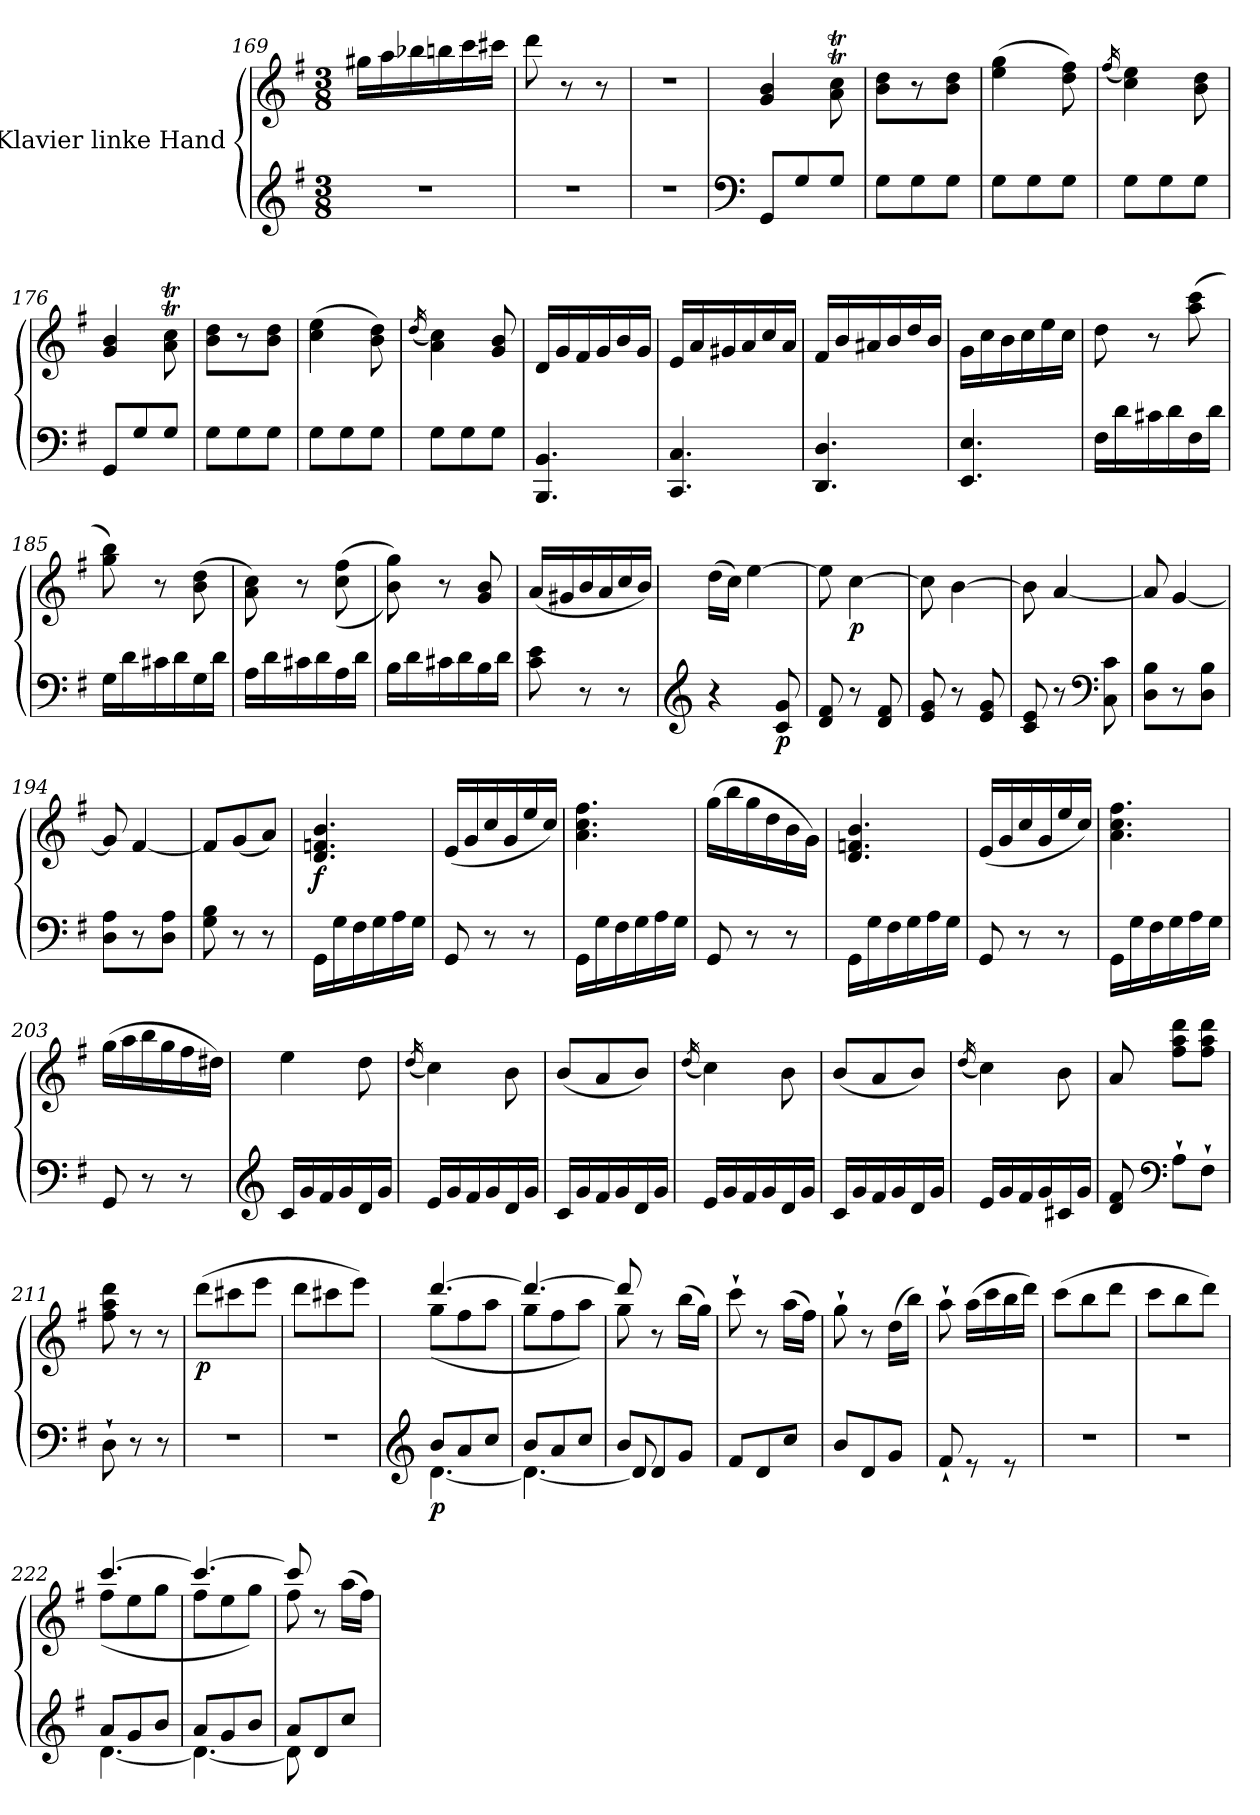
**kern	**kern	**dynam
*part1	*part1	*part1
*staff2	*staff1	*staff1/2
*I"Klavier linke Hand	*	*
*clefG2	*clefG2	*
*k[f#]	*k[f#]	*
*M3/8	*M3/8	*
=169	=169	=169
4.r	16gg#X\LL	.
.	16aa\	.
.	16bb-X\	.
.	16bbn\	.
.	16ccc\	.
.	16ccc#X\JJ	.
=170	=170	=170
4.r	8ddd\	.
.	8r	.
.	8r	.
=171	=171	=171
4.r	4.r	.
=172	=172	=172
*clefF4	*	*
8GG/L	4g/ 4b/	.
8G/	.	.
8G/J	8a\T 8cc\T	.
=173	=173	=173
8G\L	8b\ 8dd\L	.
8G\	8r	.
8G\J	8b\ 8dd\J	.
=174	=174	=174
8G\L	(>4ee\ 4gg\	.
8G\	.	.
8G\J	8dd\ 8ff#\)	.
=175	=175	=175
.	(<16qff#/	.
8G\L	4cc\ 4ee\)	.
8G\	.	.
8G\J	8b\ 8dd\	.
=176	=176	=176
8GG/L	4g/ 4b/	.
8G/	.	.
8G/J	8a\T 8cc\T	.
=177	=177	=177
8G\L	8b\ 8dd\L	.
8G\	8r	.
8G\J	8b\ 8dd\J	.
=178	=178	=178
8G\L	(>4cc\ 4ee\	.
8G\	.	.
8G\J	8b\ 8dd\)	.
=179	=179	=179
.	(<16qdd/	.
8G\L	4a\ 4cc\)	.
8G\	.	.
8G\J	8g/ 8b/	.
=180	=180	=180
4.BBB/ 4.BB/	16d/LL	.
.	16g/	.
.	16f#/	.
.	16g/	.
.	16b/	.
.	16g/JJ	.
=181	=181	=181
4.CC/ 4.C/	16e/LL	.
.	16a/	.
.	16g#X/	.
.	16a/	.
.	16cc/	.
.	16a/JJ	.
=182	=182	=182
4.DD/ 4.D/	16f#/LL	.
.	16b/	.
.	16a#X/	.
.	16b/	.
.	16dd/	.
.	16b/JJ	.
=183	=183	=183
4.EE/ 4.E/	16g\LL	.
.	16cc\	.
.	16b\	.
.	16cc\	.
.	16ee\	.
.	16cc\JJ	.
=184	=184	=184
16F#\LL	8dd\	.
16d\	.	.
16c#X\	8r	.
16d\	.	.
16F#\	(>8aa\ 8ccc\	.
16d\JJ	.	.
=185	=185	=185
16G\LL	8gg\ 8bb\)	.
16d\	.	.
16c#X\	8r	.
16d\	.	.
16G\	(>8b\ 8dd\	.
16d\JJ	.	.
=186	=186	=186
16A\LL	8a\ 8cc\)	.
16d\	.	.
16c#X\	8r	.
16d\	.	.
16A\	(<(>8cc\ 8ff#\	.
16d\JJ	.	.
=187	=187	=187
16B\LL	8b\ 8gg\))	.
16d\	.	.
16c#X\	8r	.
16d\	.	.
16B\	8g/ 8b/	.
16d\JJ	.	.
=188	=188	=188
8c\ 8e\	(<16a/LL	.
.	16g#X/	.
8r	16b/	.
.	16a/	.
8r	16cc/	.
.	16b/JJ)	.
=189	=189	=189
*clefG2	*	*
4r	(>16dd\LL	.
.	16cc\JJ)	.
.	[4ee\	.
!	!	!LO:DY:b=2
8c/ 8g/	.	p
=190	=190	=190
8d/ 8f#/	8ee\]	.
!	!	!LO:DY:b
8r	[4cc\	p
8d/ 8f#/	.	.
=191	=191	=191
8e/ 8g/	8cc\]	.
8r	[4b\	.
8e/ 8g/	.	.
=192	=192	=192
8c/ 8e/	8b\]	.
8r	[4a/	.
*clefF4	*	*
8C\ 8c\	.	.
=193	=193	=193
8D\ 8B\L	8a/]	.
8r	[4g/	.
8D\ 8B\J	.	.
=194	=194	=194
8D\ 8A\L	8g/]	.
8r	[4f#/	.
8D\ 8A\J	.	.
=195	=195	=195
8G\ 8B\	8f#/L]	.
8r	(<8g/	.
8r	8a/J)	.
=196	=196	=196
!	!	!LO:DY:b
16GG\LL	4.d/ 4.fn/ 4.b/	f
16G\	.	.
16F#\	.	.
16G\	.	.
16A\	.	.
16G\JJ	.	.
=197	=197	=197
8GG/	(<16e/LL	.
.	16g/	.
8r	16cc/	.
.	16g/	.
8r	16ee/	.
.	16cc/JJ)	.
=198	=198	=198
16GG\LL	4.a\ 4.cc\ 4.ff#\	.
16G\	.	.
16F#\	.	.
16G\	.	.
16A\	.	.
16G\JJ	.	.
=199	=199	=199
8GG/	(>16gg\LL	.
.	16bb\	.
8r	16gg\	.
.	16dd\	.
8r	16b\	.
.	16g\JJ)	.
=200	=200	=200
16GG\LL	4.d/ 4.fn/ 4.b/	.
16G\	.	.
16F#\	.	.
16G\	.	.
16A\	.	.
16G\JJ	.	.
=201	=201	=201
8GG/	(<16e/LL	.
.	16g/	.
8r	16cc/	.
.	16g/	.
8r	16ee/	.
.	16cc/JJ)	.
=202	=202	=202
16GG\LL	4.a\ 4.cc\ 4.ff#\	.
16G\	.	.
16F#\	.	.
16G\	.	.
16A\	.	.
16G\JJ	.	.
=203	=203	=203
8GG/	(>16gg\LL	.
.	16aa\	.
8r	16bb\	.
.	16gg\	.
8r	16ff#\	.
.	16dd#X\JJ)	.
=204	=204	=204
*clefG2	*	*
16c/LL	4ee\	.
16g/	.	.
16f#/	.	.
16g/	.	.
16d/	8dd\	.
16g/JJ	.	.
=205	=205	=205
.	(<16qdd/	.
16e/LL	4cc\)	.
16g/	.	.
16f#/	.	.
16g/	.	.
16d/	8b\	.
16g/JJ	.	.
=206	=206	=206
16c/LL	(<8b/L	.
16g/	.	.
16f#/	8a/	.
16g/	.	.
16d/	8b/J)	.
16g/JJ	.	.
=207	=207	=207
.	(<16qdd/	.
16e/LL	4cc\)	.
16g/	.	.
16f#/	.	.
16g/	.	.
16d/	8b\	.
16g/JJ	.	.
=208	=208	=208
16c/LL	(<8b/L	.
16g/	.	.
16f#/	8a/	.
16g/	.	.
16d/	8b/J)	.
16g/JJ	.	.
=209	=209	=209
.	(<16qdd/	.
16e/LL	4cc\)	.
16g/	.	.
16f#/	.	.
16g/	.	.
16c#X/	8b\	.
16g/JJ	.	.
=210	=210	=210
8d/ 8f#/	8a/	.
*clefF4	*	*
8A`\L	8ff#\ 8aa\ 8ddd\L	.
8F#`\J	8ff#\ 8aa\ 8ddd\J	.
=211	=211	=211
8D`\	8ff#\ 8aa\ 8ddd\	.
8r	8r	.
8r	8r	.
=212	=212	=212
!	!	!LO:DY:b
4.r	(>8ddd\L	p
.	8ccc#X\	.
.	8eee\J	.
=213	=213	=213
4.r	8ddd\L	.
.	8ccc#X\	.
.	8eee\J)	.
=214	=214	=214
*clefG2	*	*
*^	*^	*
!	!	!	!	!LO:DY:b=2
8b/L	[4.d\	[4.ddd/	(<8gg\L	p
8a/	.	.	8ff#\	.
8cc/J	.	.	8aa\J	.
=215	=215	=215	=215	=215
8b/L	4.d\_	4.ddd/_	8gg\L	.
8a/	.	.	8ff#\	.
8cc/J	.	.	8aa\J)	.
=216	=216	=216	=216	=216
8b/L	8d/]	8ddd/]	8gg\	.
8d/	4ryy	8r	4ryy	.
8g/J	.	(>16bb\LL	.	.
.	.	16gg\JJ)	.	.
*	*	*v	*v	*
=217	=217	=217	=217
4.ryy	8f#/L	8ccc`\	.
.	8d/	8r	.
.	8cc/J	(>16aa\LL	.
.	.	16ff#\JJ)	.
=218	=218	=218	=218
4.ryy	8b/L	8gg`\	.
.	8d/	8r	.
.	8g/J	(>16dd\LL	.
.	.	16bb\JJ)	.
=219	=219	=219	=219
4.ryy	8f#`/	8aa`\	.
.	8r	(>16aa\LL	.
.	.	16ccc\	.
.	8r	16bb\	.
.	.	16ddd\JJ)	.
*v	*v	*	*
=220	=220	=220
4.r	(>8ccc\L	.
.	8bb\	.
.	8ddd\J	.
=221	=221	=221
4.r	8ccc\L	.
.	8bb\	.
.	8ddd\J)	.
=222	=222	=222
*^	*^	*
8a/L	[4.d\	[4.ccc/	(<8ff#\L	.
8g/	.	.	8ee\	.
8b/J	.	.	8gg\J	.
=223	=223	=223	=223	=223
8a/L	4.d\_	4.ccc/_	8ff#\L	.
8g/	.	.	8ee\	.
8b/J	.	.	8gg\J)	.
=224	=224	=224	=224	=224
8a/L	8d\]	8ccc/]	8ff#\	.
8d/	4ryy	8r	4ryy	.
8cc/J	.	(>16aa\LL	.	.
.	.	16ff#\JJ)	.	.
*v	*v	*	*	*
*	*v	*v	*
=	=	=
*-	*-	*-
